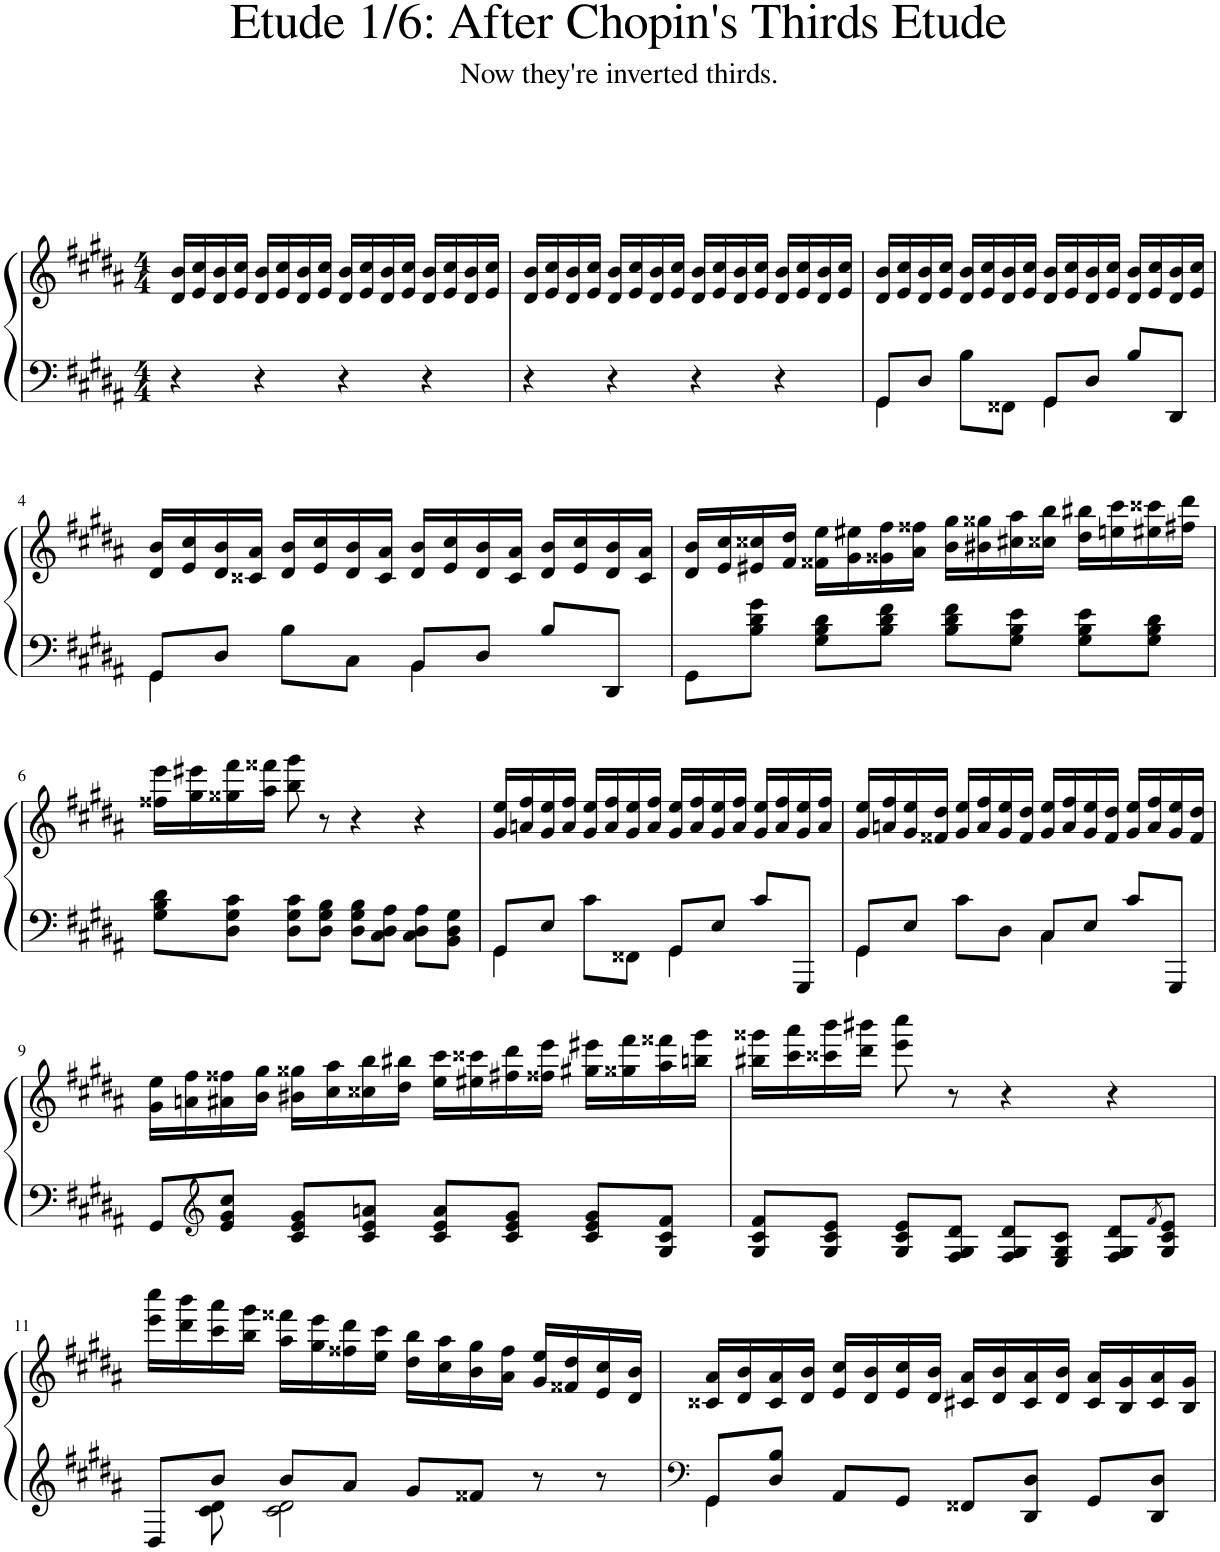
**kern	**kern
*part1	*part1
*staff2	*staff1
*I"Grand Piano	*
*I'Pno.	*
*clefF4	*clefG2
*k[f#c#g#d#a#]	*k[f#c#g#d#a#]
*M4/4	*M4/4
=1	=1
4r	16d#/ 16b/LL
.	16e/ 16cc#/
.	16d#/ 16b/
.	16e/ 16cc#/JJ
4r	16d#/ 16b/LL
.	16e/ 16cc#/
.	16d#/ 16b/
.	16e/ 16cc#/JJ
4r	16d#/ 16b/LL
.	16e/ 16cc#/
.	16d#/ 16b/
.	16e/ 16cc#/JJ
4r	16d#/ 16b/LL
.	16e/ 16cc#/
.	16d#/ 16b/
.	16e/ 16cc#/JJ
=2	=2
4r	16d#/ 16b/LL
.	16e/ 16cc#/
.	16d#/ 16b/
.	16e/ 16cc#/JJ
4r	16d#/ 16b/LL
.	16e/ 16cc#/
.	16d#/ 16b/
.	16e/ 16cc#/JJ
4r	16d#/ 16b/LL
.	16e/ 16cc#/
.	16d#/ 16b/
.	16e/ 16cc#/JJ
4r	16d#/ 16b/LL
.	16e/ 16cc#/
.	16d#/ 16b/
.	16e/ 16cc#/JJ
=3	=3
*^	*
8GG#/L	4GG#\	16d#/ 16b/LL
.	.	16e/ 16cc#/
8D#/J	.	16d#/ 16b/
.	.	16e/ 16cc#/JJ
8B\L	4ryy	16d#/ 16b/LL
.	.	16e/ 16cc#/
8FF##X\J	.	16d#/ 16b/
.	.	16e/ 16cc#/JJ
8GG#/L	4GG#\	16d#/ 16b/LL
.	.	16e/ 16cc#/
8D#/J	.	16d#/ 16b/
.	.	16e/ 16cc#/JJ
8B/L	4ryy	16d#/ 16b/LL
.	.	16e/ 16cc#/
8DD#/J	.	16d#/ 16b/
.	.	16e/ 16cc#/JJ
!!LO:LB:g=z
=4	=4	=4
8GG#/L	4GG#\	16d#/ 16b/LL
.	.	16e/ 16cc#/
8D#/J	.	16d#/ 16b/
.	.	16c##X/ 16a#/JJ
8B\L	4ryy	16d#/ 16b/LL
.	.	16e/ 16cc#/
8C#\J	.	16d#/ 16b/
.	.	16c##/ 16a#/JJ
8BB/L	4BB\	16d#/ 16b/LL
.	.	16e/ 16cc#/
8D#/J	.	16d#/ 16b/
.	.	16c##/ 16a#/JJ
8B/L	4ryy	16d#/ 16b/LL
.	.	16e/ 16cc#/
8DD#/J	.	16d#/ 16b/
.	.	16c##/ 16a#/JJ
*v	*v	*
=5	=5
8GG#\L	16d#/ 16b/LL
.	16e/ 16cc#/
8B\ 8d#\ 8g#\J	16e#X/ 16cc##X/
.	16f#/ 16dd#/JJ
8G#\ 8B\ 8d#\L	16f##X\ 16ee\LL
.	16g#\ 16ee#X\
8B\ 8d#\ 8f#\J	16g##X\ 16ff#\
.	16a#\ 16ff##X\JJ
8B\ 8d#\ 8f#\L	16b\ 16gg#\LL
.	16b#X\ 16gg##X\
8G#\ 8B\ 8e\J	16cc#X\ 16aa#\
.	16cc##X\ 16bb\JJ
8G#\ 8B\ 8e\L	16dd#\ 16bb#X\LL
.	16een\ 16ccc#\
8G#\ 8B\ 8d#\J	16ee#X\ 16ccc##X\
.	16ff#X\ 16ddd#\JJ
!!LO:LB:g=z
=6	=6
8G#\ 8B\ 8d#\L	16ff##X\ 16eee\LL
.	16gg#\ 16eee#X\
8D#\ 8G#\ 8c#\J	16gg##X\ 16fff#\
.	16aa#\ 16fff##X\JJ
8D#\ 8G#\ 8c#\L	8bb\ 8ggg#\
8D#\ 8G#\ 8B\J	8r
8D#\ 8G#\ 8B\L	4r
8C#\ 8D#\ 8A#\J	.
8C#\ 8D#\ 8A#\L	4r
8BB\ 8D#\ 8G#\J	.
=7	=7
*^	*
8GG#/L	4GG#\	16g#/ 16ee/LL
.	.	16an/ 16ff#/
8E/J	.	16g#/ 16ee/
.	.	16a/ 16ff#/JJ
8c#\L	4ryy	16g#/ 16ee/LL
.	.	16a/ 16ff#/
8FF##X\J	.	16g#/ 16ee/
.	.	16a/ 16ff#/JJ
8GG#/L	4GG#\	16g#/ 16ee/LL
.	.	16a/ 16ff#/
8E/J	.	16g#/ 16ee/
.	.	16a/ 16ff#/JJ
8c#/L	4ryy	16g#/ 16ee/LL
.	.	16a/ 16ff#/
8GGG#/J	.	16g#/ 16ee/
.	.	16a/ 16ff#/JJ
=8	=8	=8
8GG#/L	4GG#\	16g#/ 16ee/LL
.	.	16an/ 16ff#/
8E/J	.	16g#/ 16ee/
.	.	16f##X/ 16dd#/JJ
8c#\L	4ryy	16g#/ 16ee/LL
.	.	16a/ 16ff#/
8D#\J	.	16g#/ 16ee/
.	.	16f##/ 16dd#/JJ
8C#/L	4C#\	16g#/ 16ee/LL
.	.	16a/ 16ff#/
8E/J	.	16g#/ 16ee/
.	.	16f##/ 16dd#/JJ
8c#/L	4ryy	16g#/ 16ee/LL
.	.	16a/ 16ff#/
8GGG#/J	.	16g#/ 16ee/
.	.	16f##/ 16dd#/JJ
*v	*v	*
!!LO:LB:g=z
=9	=9
8GG#/L	16g#\ 16ee\LL
.	16an\ 16ff#\
*clefG2	*
8e/ 8g#/ 8cc#/J	16a#X\ 16ff##X\
.	16b\ 16gg#\JJ
8c#/ 8e/ 8g#/L	16b#X\ 16gg##X\LL
.	16cc#\ 16aa#\
8c#/ 8e/ 8an/J	16cc##X\ 16bb\
.	16dd#\ 16bb#X\JJ
8c#/ 8e/ 8a/L	16ee\ 16ccc#\LL
.	16ee#X\ 16ccc##X\
8c#/ 8e/ 8g#/J	16ff#X\ 16ddd#\
.	16ff##X\ 16eee\JJ
8c#/ 8e/ 8g#/L	16gg#X\ 16eee#X\LL
.	16gg##X\ 16fff#\
8G#/ 8c#/ 8f#/J	16aa#\ 16fff##X\
.	16bbn\ 16ggg#\JJ
=10	=10
8G#/ 8c#/ 8f#/L	16bb#X\ 16ggg##X\LL
.	16ccc#\ 16aaa#\
8G#/ 8c#/ 8e/J	16ccc##X\ 16bbb\
.	16ddd#\ 16bbb#X\JJ
8G#/ 8c#/ 8e/L	8eee\ 8cccc#\
8F#/ 8G#/ 8d#/J	8r
8F#/ 8G#/ 8d#/L	4r
8E/ 8G#/ 8c#/J	.
8F#/ 8G#/ 8d#/L	4r
8qf#/	.
8G#/ 8c#/ 8e/J	.
!!LO:LB:g=z
=11	=11
*^	*
8D#/L	8ryy	16eee\ 16cccc#\LL
.	.	16ddd#\ 16bbb\
8b/J	8c#\ 8d#\	16ccc#\ 16aaa#\
.	.	16bb\ 16ggg#\JJ
8b/L	2c#\ 2d#\	16aa#\ 16fff##X\LL
.	.	16gg#\ 16eee\
8a#/J	.	16ff##X\ 16ddd#\
.	.	16ee\ 16ccc#\JJ
8g#/L	.	16dd#\ 16bb\LL
.	.	16cc#\ 16aa#\
8f##X/J	.	16b\ 16gg#\
.	.	16a#\ 16ff##\JJ
8r	4ryy	16g#/ 16ee/LL
.	.	16f##X/ 16dd#/
8r	.	16e/ 16cc#/
.	.	16d#/ 16b/JJ
=12	=12	=12
*clefF4	*	*
8GG#/L	4GG#\	16c##X/ 16a#/LL
.	.	16d#/ 16b/
8D#/ 8B/J	.	16c##/ 16a#/
.	.	16d#/ 16b/JJ
8AA#/L	2.ryy	16e/ 16cc#/LL
.	.	16d#/ 16b/
8GG#/J	.	16e/ 16cc#/
.	.	16d#/ 16b/JJ
8FF##X/L	.	16c#X/ 16a#/LL
.	.	16d#/ 16b/
8DD#/ 8D#/J	.	16c#/ 16a#/
.	.	16d#/ 16b/JJ
8GG#/L	.	16c#/ 16a#/LL
.	.	16B/ 16g#/
8DD#/ 8D#/J	.	16c#/ 16a#/
.	.	16B/ 16g#/JJ
*v	*v	*
=	=
*-	*-
